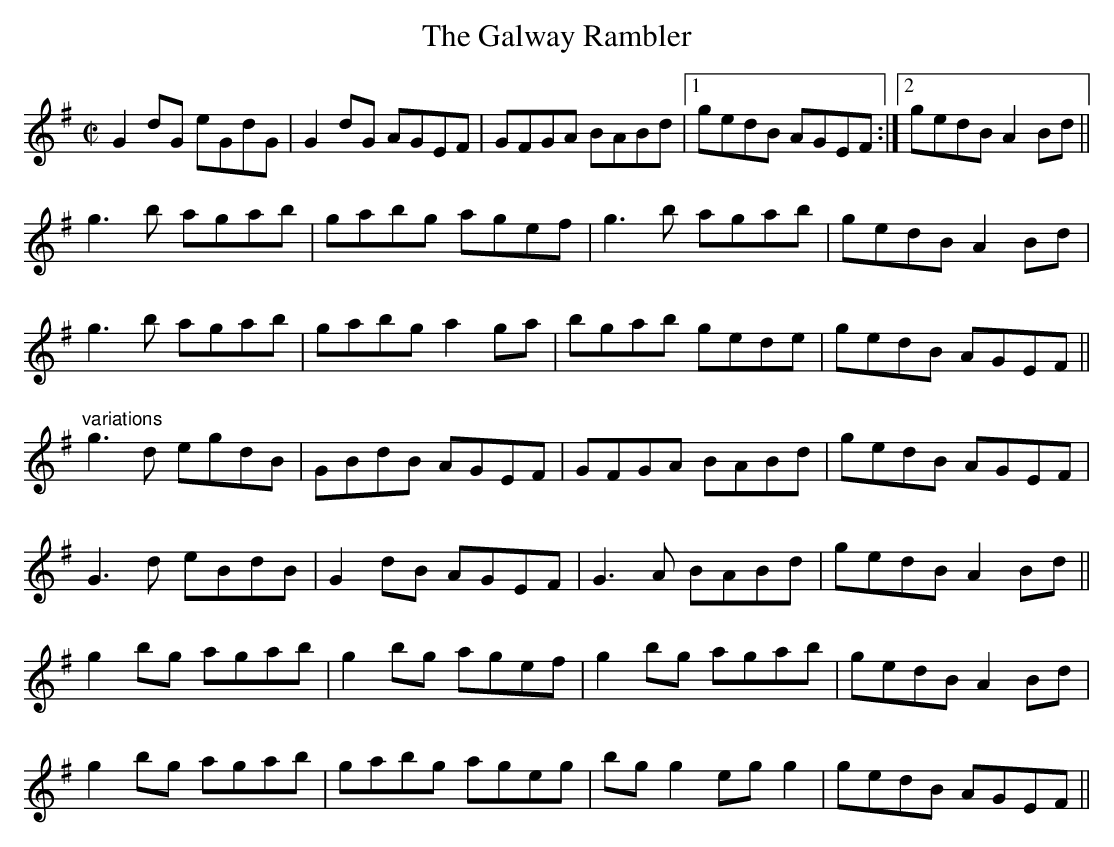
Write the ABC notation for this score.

X:1
T:Galway Rambler, The
M:C|
K:G
G2dG eGdG|G2dG AGEF|GFGA BABd|1 gedB AGEF:|2 gedB A2Bd||
g3b agab|gabg agef|g3b agab|gedB A2Bd|
g3b agab|gabg a2ga|bgab gede|gedB AGEF||
"variations"
g3d egdB|GBdB AGEF|GFGA BABd|gedB AGEF|
G3d eBdB|G2dB AGEF|G3A BABd|gedB A2Bd||
g2bg agab|g2bg agef|g2bg agab|gedB A2Bd|
g2bg agab|gabg ageg|bgg2 egg2|gedB AGEF||
